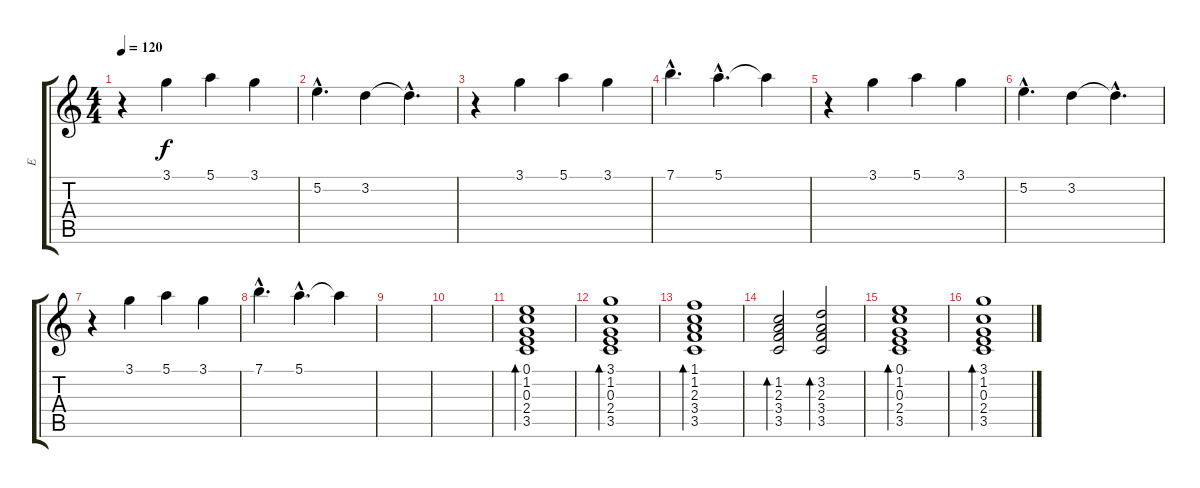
\track ("  E" "  E") {instrument acousticguitarnylon}
\staff {score tabs}
\tuning (E4 B3 G3 D3 A2 E2) {hide}
\ts (4 4)
\tempo 120
\clef g2
\ks c
r.4{dy f} 3.1.4 5.1.4 3.1.4 |
5.2{hac}.4{d} 3.2.4 3.2{hac t}.4{d} |
r.4 3.1.4 5.1.4 3.1.4 |
7.1{hac}.4{d} 5.1{hac}.4{d} 5.1{t}.4 |
r.4 3.1.4 5.1.4 3.1.4 |
5.2{hac}.4{d} 3.2.4 3.2{hac t}.4{d} |
r.4 3.1.4 5.1.4 3.1.4 |
7.1{hac}.4{d} 5.1{hac}.4{d} 5.1{t}.4 |
|
|
(0.1 1.2 0.3 2.4 3.5).1{bd 60} |
(3.1 1.2 0.3 2.4 3.5).1{bd 60} |
(1.1 1.2 2.3 3.4 3.5).1{bd 60} |
(1.2 2.3 3.4 3.5).2{bd 60} (3.2 2.3 3.4 3.5).2{bd 60} |
(0.1 1.2 0.3 2.4 3.5).1{bd 60} |
(3.1 1.2 0.3 2.4 3.5).1{bd 60}
